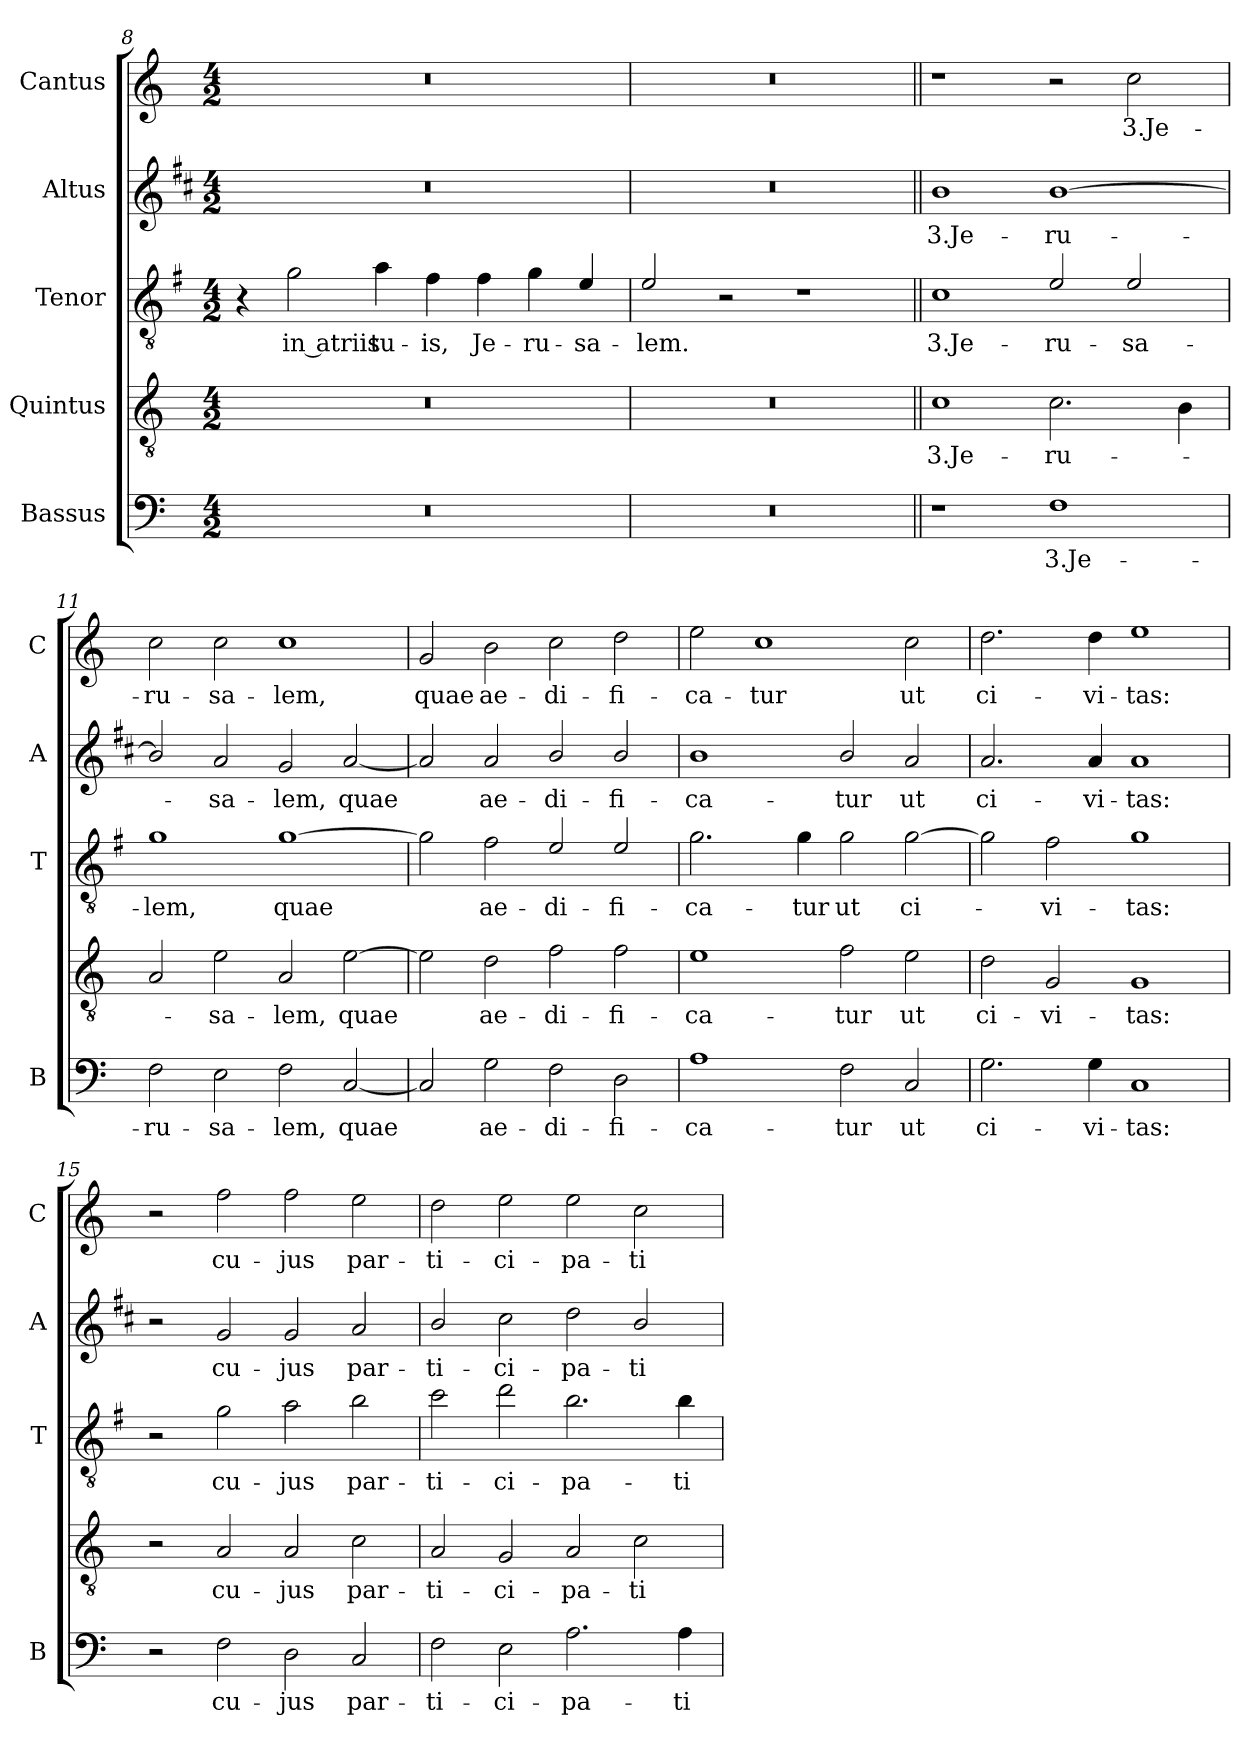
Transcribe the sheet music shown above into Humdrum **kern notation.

**kern	**text	**kern	**text	**kern	**text	**kern	**text	**kern	**text
*part5	*part5	*part4	*part4	*part3	*part3	*part2	*part2	*part1	*part1
*staff5	*staff5	*staff4	*staff4	*staff3	*staff3	*staff2	*staff2	*staff1	*staff1
*I"Bassus	*	*I"Quintus	*	*I"Tenor	*	*I"Altus	*	*I"Cantus	*
*I'B	*	*	*	*I'T	*	*I'A	*	*I'C	*
*clefF4	*	*clefGv2	*	*clefGv2	*	*clefG2	*	*clefG2	*
*	*	*	*	*ITrd4c7	*	*ITrd1c2	*	*	*
*k[]	*	*k[]	*	*k[]	*	*k[]	*	*k[]	*
*C:	*	*C:	*	*C:	*	*C:	*	*C:	*
*M4/2	*	*M4/2	*	*M4/2	*	*M4/2	*	*M4/2	*
=8	=8	=8	=8	=8	=8	=8	=8	=8	=8
0r	.	0r	.	4r	.	0r	.	0r	.
!	!	!	!	!	!LO:LY:b	!	!	!	!
.	.	.	.	2c\	in atriis	.	.	.	.
!	!	!	!	!	!LO:LY:b	!	!	!	!
.	.	.	.	4d\	tu-	.	.	.	.
!	!	!	!	!	!LO:LY:b	!	!	!	!
.	.	.	.	4B\	-is,	.	.	.	.
!	!	!	!	!	!LO:LY:b	!	!	!	!
.	.	.	.	4B\	Je-	.	.	.	.
!	!	!	!	!	!LO:LY:b	!	!	!	!
.	.	.	.	4c\	-ru-	.	.	.	.
!	!	!	!	!	!LO:LY:b	!	!	!	!
.	.	.	.	4A/	-sa-	.	.	.	.
=9	=9	=9	=9	=9	=9	=9	=9	=9	=9
!	!	!	!	!	!LO:LY:b	!	!	!	!
0r	.	0r	.	2A/	-lem.	0r	.	0r	.
.	.	.	.	2r	.	.	.	.	.
.	.	.	.	1r	.	.	.	.	.
!!LO:PB:g=z
=10||	=10||	=10||	=10||	=10||	=10||	=10||	=10||	=10||	=10||
!	!	!	!LO:LY:b	!	!LO:LY:b	!	!LO:LY:b	!	!
1r	.	1c	3.Je-	1F	3.Je-	1a	3.Je-	1r	.
!	!LO:LY:b	!	!LO:LY:b	!	!LO:LY:b	!	!LO:LY:b	!	!
1F	3.Je-	2.c\	-ru-	2A/	-ru-	[1a	-ru-	2r	.
!	!	!	!	!	!LO:LY:b	!	!	!	!LO:LY:b
.	.	.	.	2A/	-sa-	.	.	2cc\	3.Je-
.	.	4B\	.	.	.	.	.	.	.
=11	=11	=11	=11	=11	=11	=11	=11	=11	=11
!	!LO:LY:b	!	!	!	!LO:LY:b	!	!	!	!LO:LY:b
2F\	-ru-	2A/	.	1c	-lem,	2a/]	.	2cc\	-ru-
!	!LO:LY:b	!	!LO:LY:b	!	!	!	!LO:LY:b	!	!LO:LY:b
2E\	-sa-	2e\	-sa-	.	.	2g/	-sa-	2cc\	-sa-
!	!LO:LY:b	!	!LO:LY:b	!	!LO:LY:b	!	!LO:LY:b	!	!LO:LY:b
2F\	-lem,	2A/	-lem,	[1c	quae	2f/	-lem,	1cc	-lem,
!	!LO:LY:b	!	!LO:LY:b	!	!	!	!LO:LY:b	!	!
[2C/	quae	[2e\	quae	.	.	[2g/	quae	.	.
=12	=12	=12	=12	=12	=12	=12	=12	=12	=12
!	!	!	!	!	!	!	!	!	!LO:LY:b
2C/]	.	2e\]	.	2c\]	.	2g/]	.	2g/	quae
!	!LO:LY:b	!	!LO:LY:b	!	!LO:LY:b	!	!LO:LY:b	!	!LO:LY:b
2G\	ae-	2d\	ae-	2B\	ae-	2g/	ae-	2b\	ae-
!	!LO:LY:b	!	!LO:LY:b	!	!LO:LY:b	!	!LO:LY:b	!	!LO:LY:b
2F\	-di-	2f\	-di-	2A/	-di-	2a/	-di-	2cc\	-di-
!	!LO:LY:b	!	!LO:LY:b	!	!LO:LY:b	!	!LO:LY:b	!	!LO:LY:b
2D\	-fi-	2f\	-fi-	2A/	-fi-	2a/	-fi-	2dd\	-fi-
=13	=13	=13	=13	=13	=13	=13	=13	=13	=13
!	!LO:LY:b	!	!LO:LY:b	!	!LO:LY:b	!	!LO:LY:b	!	!LO:LY:b
1A	-ca-	1e	-ca-	2.c\	-ca-	1a	-ca-	2ee\	-ca-
!	!	!	!	!	!	!	!	!	!LO:LY:b
.	.	.	.	.	.	.	.	1cc	-tur
!	!	!	!	!	!LO:LY:b	!	!	!	!
.	.	.	.	4c\	-tur	.	.	.	.
!	!LO:LY:b	!	!LO:LY:b	!	!LO:LY:b	!	!LO:LY:b	!	!
2F\	-tur	2f\	-tur	2c\	ut	2a/	-tur	.	.
!	!LO:LY:b	!	!LO:LY:b	!	!LO:LY:b	!	!LO:LY:b	!	!LO:LY:b
2C/	ut	2e\	ut	[2c\	ci-	2g/	ut	2cc\	ut
=14	=14	=14	=14	=14	=14	=14	=14	=14	=14
!	!LO:LY:b	!	!LO:LY:b	!	!	!	!LO:LY:b	!	!LO:LY:b
2.G\	ci-	2d\	ci-	2c\]	.	2.g/	ci-	2.dd\	ci-
!	!	!	!LO:LY:b	!	!LO:LY:b	!	!	!	!
.	.	2G/	-vi-	2B\	-vi-	.	.	.	.
!	!LO:LY:b	!	!	!	!	!	!LO:LY:b	!	!LO:LY:b
4G\	-vi-	.	.	.	.	4g/	-vi-	4dd\	-vi-
!	!LO:LY:b	!	!LO:LY:b	!	!LO:LY:b	!	!LO:LY:b	!	!LO:LY:b
1C	-tas:	1G	-tas:	1c	-tas:	1g	-tas:	1ee	-tas:
!!LO:LB:g=z
=15	=15	=15	=15	=15	=15	=15	=15	=15	=15
2r	.	2r	.	2r	.	2r	.	2r	.
!	!LO:LY:b	!	!LO:LY:b	!	!LO:LY:b	!	!LO:LY:b	!	!LO:LY:b
2F\	cu-	2A/	cu-	2c\	cu-	2f/	cu-	2ff\	cu-
!	!LO:LY:b	!	!LO:LY:b	!	!LO:LY:b	!	!LO:LY:b	!	!LO:LY:b
2D\	-jus	2A/	-jus	2d\	-jus	2f/	-jus	2ff\	-jus
!	!LO:LY:b	!	!LO:LY:b	!	!LO:LY:b	!	!LO:LY:b	!	!LO:LY:b
2C/	par-	2c\	par-	2e\	par-	2g/	par-	2ee\	par-
=16	=16	=16	=16	=16	=16	=16	=16	=16	=16
!	!LO:LY:b	!	!LO:LY:b	!	!LO:LY:b	!	!LO:LY:b	!	!LO:LY:b
2F\	-ti-	2A/	-ti-	2f\	-ti-	2a/	-ti-	2dd\	-ti-
!	!LO:LY:b	!	!LO:LY:b	!	!LO:LY:b	!	!LO:LY:b	!	!LO:LY:b
2E\	-ci-	2G/	-ci-	2g\	-ci-	2b\	-ci-	2ee\	-ci-
!	!LO:LY:b	!	!LO:LY:b	!	!LO:LY:b	!	!LO:LY:b	!	!LO:LY:b
2.A\	-pa-	2A/	-pa-	2.e\	-pa-	2cc\	-pa-	2ee\	-pa-
!	!	!	!LO:LY:b	!	!	!	!LO:LY:b	!	!LO:LY:b
.	.	2c\	-ti-	.	.	2a/	-ti-	2cc\	-ti-
!	!LO:LY:b	!	!	!	!LO:LY:b	!	!	!	!
4A\	-ti-	.	.	4e\	-ti-	.	.	.	.
=	=	=	=	=	=	=	=	=	=
*-	*-	*-	*-	*-	*-	*-	*-	*-	*-
